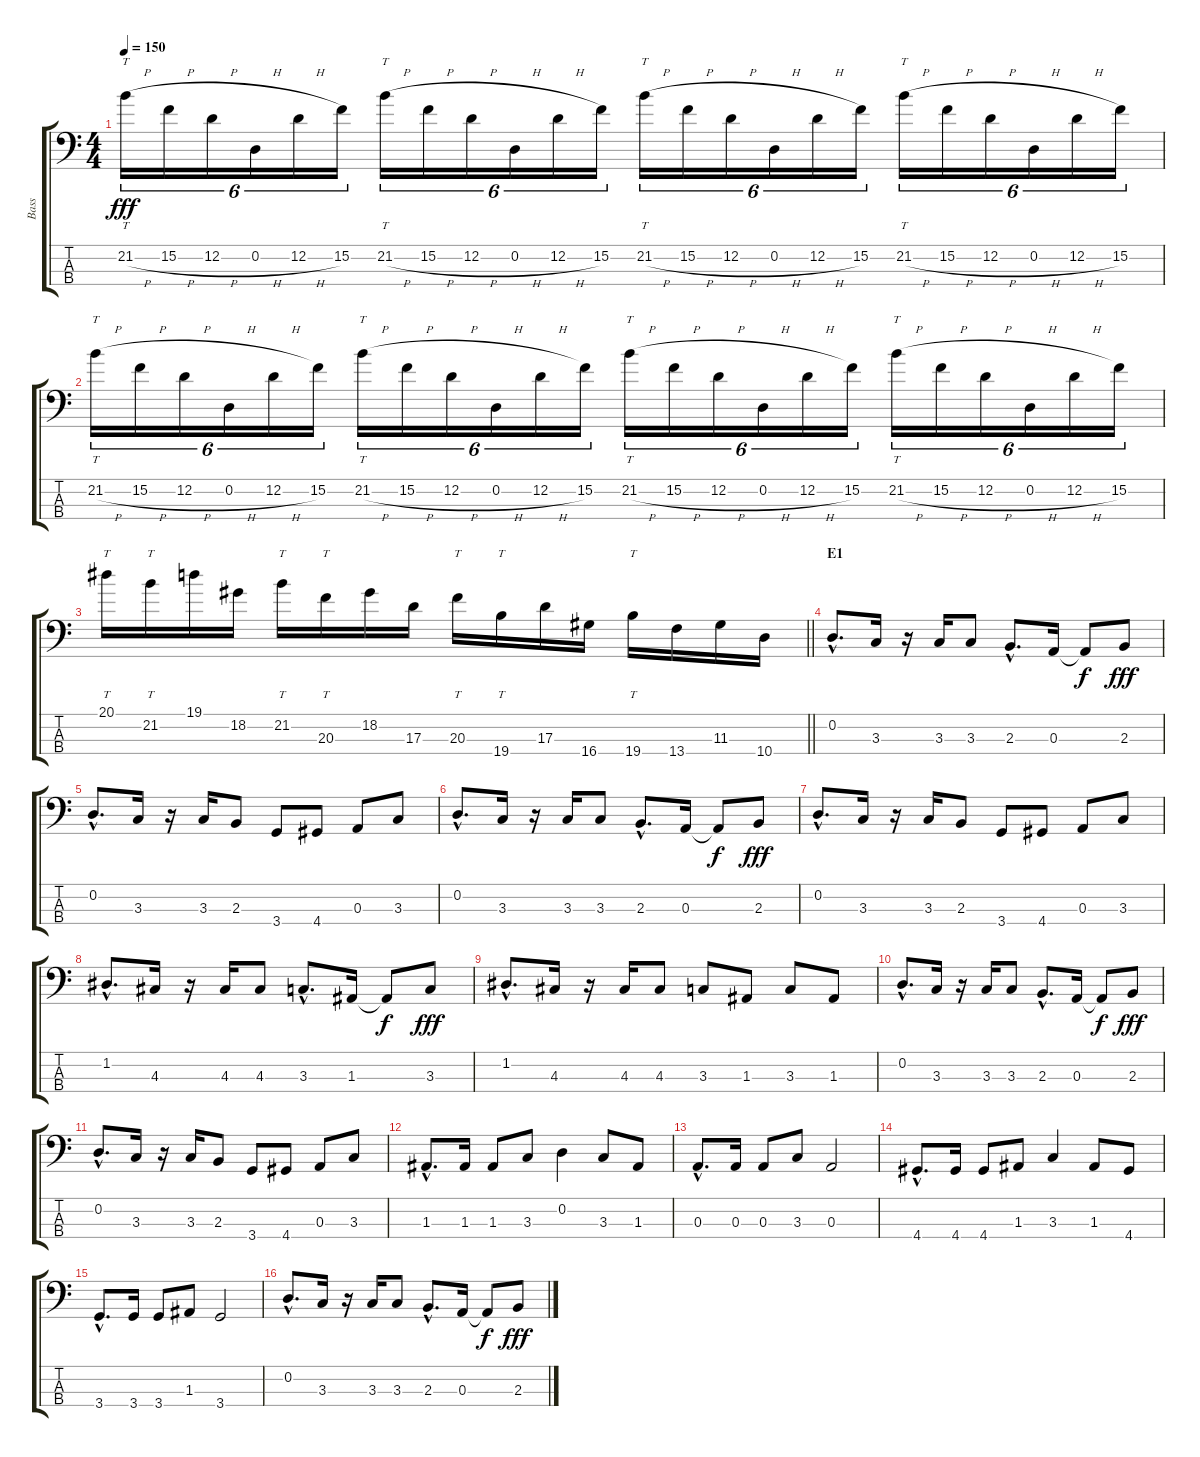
\track ("Bass" "Bass") {instrument electricbassfinger}
\staff {score tabs}
\tuning (G2 D2 A1 E1) {hide}
\ts (4 4)
\tempo 150
\clef f4
\ks c
21.2{h}.16{tt tu (6 4) dy fff} 15.2{h}.16{tu (6 4)} 12.2{h}.16{tu (6 4)} 0.2{h}.16{tu (6 4)} 12.2{h}.16{tu (6 4)} 15.2.16{tu (6 4)} 21.2{h}.16{tt tu (6 4)} 15.2{h}.16{tu (6 4)} 12.2{h}.16{tu (6 4)} 0.2{h}.16{tu (6 4)} 12.2{h}.16{tu (6 4)} 15.2.16{tu (6 4)} 21.2{h}.16{tt tu (6 4)} 15.2{h}.16{tu (6 4)} 12.2{h}.16{tu (6 4)} 0.2{h}.16{tu (6 4)} 12.2{h}.16{tu (6 4)} 15.2.16{tu (6 4)} 21.2{h}.16{tt tu (6 4)} 15.2{h}.16{tu (6 4)} 12.2{h}.16{tu (6 4)} 0.2{h}.16{tu (6 4)} 12.2{h}.16{tu (6 4)} 15.2.16{tu (6 4)} |
21.2{h}.16{tt tu (6 4)} 15.2{h}.16{tu (6 4)} 12.2{h}.16{tu (6 4)} 0.2{h}.16{tu (6 4)} 12.2{h}.16{tu (6 4)} 15.2.16{tu (6 4)} 21.2{h}.16{tt tu (6 4)} 15.2{h}.16{tu (6 4)} 12.2{h}.16{tu (6 4)} 0.2{h}.16{tu (6 4)} 12.2{h}.16{tu (6 4)} 15.2.16{tu (6 4)} 21.2{h}.16{tt tu (6 4)} 15.2{h}.16{tu (6 4)} 12.2{h}.16{tu (6 4)} 0.2{h}.16{tu (6 4)} 12.2{h}.16{tu (6 4)} 15.2.16{tu (6 4)} 21.2{h}.16{tt tu (6 4)} 15.2{h}.16{tu (6 4)} 12.2{h}.16{tu (6 4)} 0.2{h}.16{tu (6 4)} 12.2{h}.16{tu (6 4)} 15.2.16{tu (6 4)} |
\barLineRight lightlight
20.1.16{tt} 21.2.16{tt} 19.1.16 18.2.16 21.2.16{tt} 20.3.16{tt} 18.2.16 17.3.16 20.3.16{tt} 19.4.16{tt} 17.3.16 16.4.16 19.4.16{tt} 13.4.16 11.3.16 10.4.16 |
\section ("" "E1")
0.2{hac}.8{d instrument slapbass1} 3.3.16 r.16 3.3.16 3.3.8 2.3{hac}.8{d} 0.3.16 0.3{t}.8{dy f} 2.3.8{dy fff} |
0.2{hac}.8{d} 3.3.16 r.16 3.3.16 2.3.8 3.4.8 4.4.8 0.3.8 3.3.8 |
0.2{hac}.8{d} 3.3.16 r.16 3.3.16 3.3.8 2.3{hac}.8{d} 0.3.16 0.3{t}.8{dy f} 2.3.8{dy fff} |
0.2{hac}.8{d} 3.3.16 r.16 3.3.16 2.3.8 3.4.8 4.4.8 0.3.8 3.3.8 |
1.2{hac}.8{d} 4.3.16 r.16 4.3.16 4.3.8 3.3{hac}.8{d} 1.3.16 1.3{t}.8{dy f} 3.3.8{dy fff} |
1.2{hac}.8{d} 4.3.16 r.16 4.3.16 4.3.8 3.3.8 1.3.8 3.3.8 1.3.8 |
0.2{hac}.8{d} 3.3.16 r.16 3.3.16 3.3.8 2.3{hac}.8{d} 0.3.16 0.3{t}.8{dy f} 2.3.8{dy fff} |
0.2{hac}.8{d} 3.3.16 r.16 3.3.16 2.3.8 3.4.8 4.4.8 0.3.8 3.3.8 |
1.3{hac}.8{d} 1.3.16 1.3.8 3.3.8 0.2.4 3.3.8 1.3.8 |
0.3{hac}.8{d} 0.3.16 0.3.8 3.3.8 0.3.2 |
4.4{hac}.8{d} 4.4.16 4.4.8 1.3.8 3.3.4 1.3.8 4.4.8 |
3.4{hac}.8{d} 3.4.16 3.4.8 1.3.8 3.4.2 |
0.2{hac}.8{d} 3.3.16 r.16 3.3.16 3.3.8 2.3{hac}.8{d} 0.3.16 0.3{t}.8{dy f} 2.3.8{dy fff}
